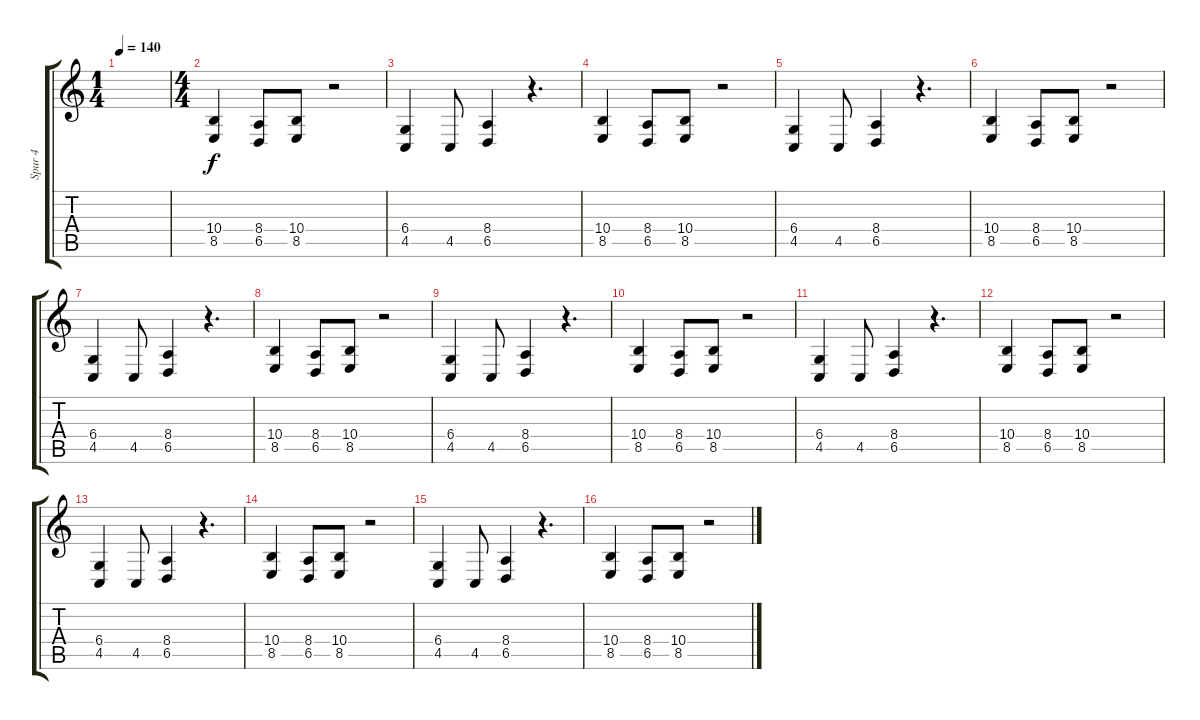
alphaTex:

\track ("Spur 4" "Spur 4") {instrument stringensemble1}
\staff {score tabs}
\tuning (Eb4 Bb3 Gb3 Db3 Ab2 Eb2) {hide}
\ts (1 4)
\tempo 140
\clef g2
\ks c
|
\ts (4 4)
(10.4 8.5).4 (8.4 6.5).8 (10.4 8.5).8 r.2 |
(6.4 4.5).4 4.5.8 (8.4 6.5).4 r.4{d} |
(10.4 8.5).4 (8.4 6.5).8 (10.4 8.5).8 r.2 |
(6.4 4.5).4 4.5.8 (8.4 6.5).4 r.4{d} |
(10.4 8.5).4 (8.4 6.5).8 (10.4 8.5).8 r.2 |
(6.4 4.5).4 4.5.8 (8.4 6.5).4 r.4{d} |
(10.4 8.5).4 (8.4 6.5).8 (10.4 8.5).8 r.2 |
(6.4 4.5).4 4.5.8 (8.4 6.5).4 r.4{d} |
(10.4 8.5).4 (8.4 6.5).8 (10.4 8.5).8 r.2 |
(6.4 4.5).4 4.5.8 (8.4 6.5).4 r.4{d} |
(10.4 8.5).4 (8.4 6.5).8 (10.4 8.5).8 r.2 |
(6.4 4.5).4 4.5.8 (8.4 6.5).4 r.4{d} |
(10.4 8.5).4 (8.4 6.5).8 (10.4 8.5).8 r.2 |
(6.4 4.5).4 4.5.8 (8.4 6.5).4 r.4{d} |
(10.4 8.5).4 (8.4 6.5).8 (10.4 8.5).8 r.2
